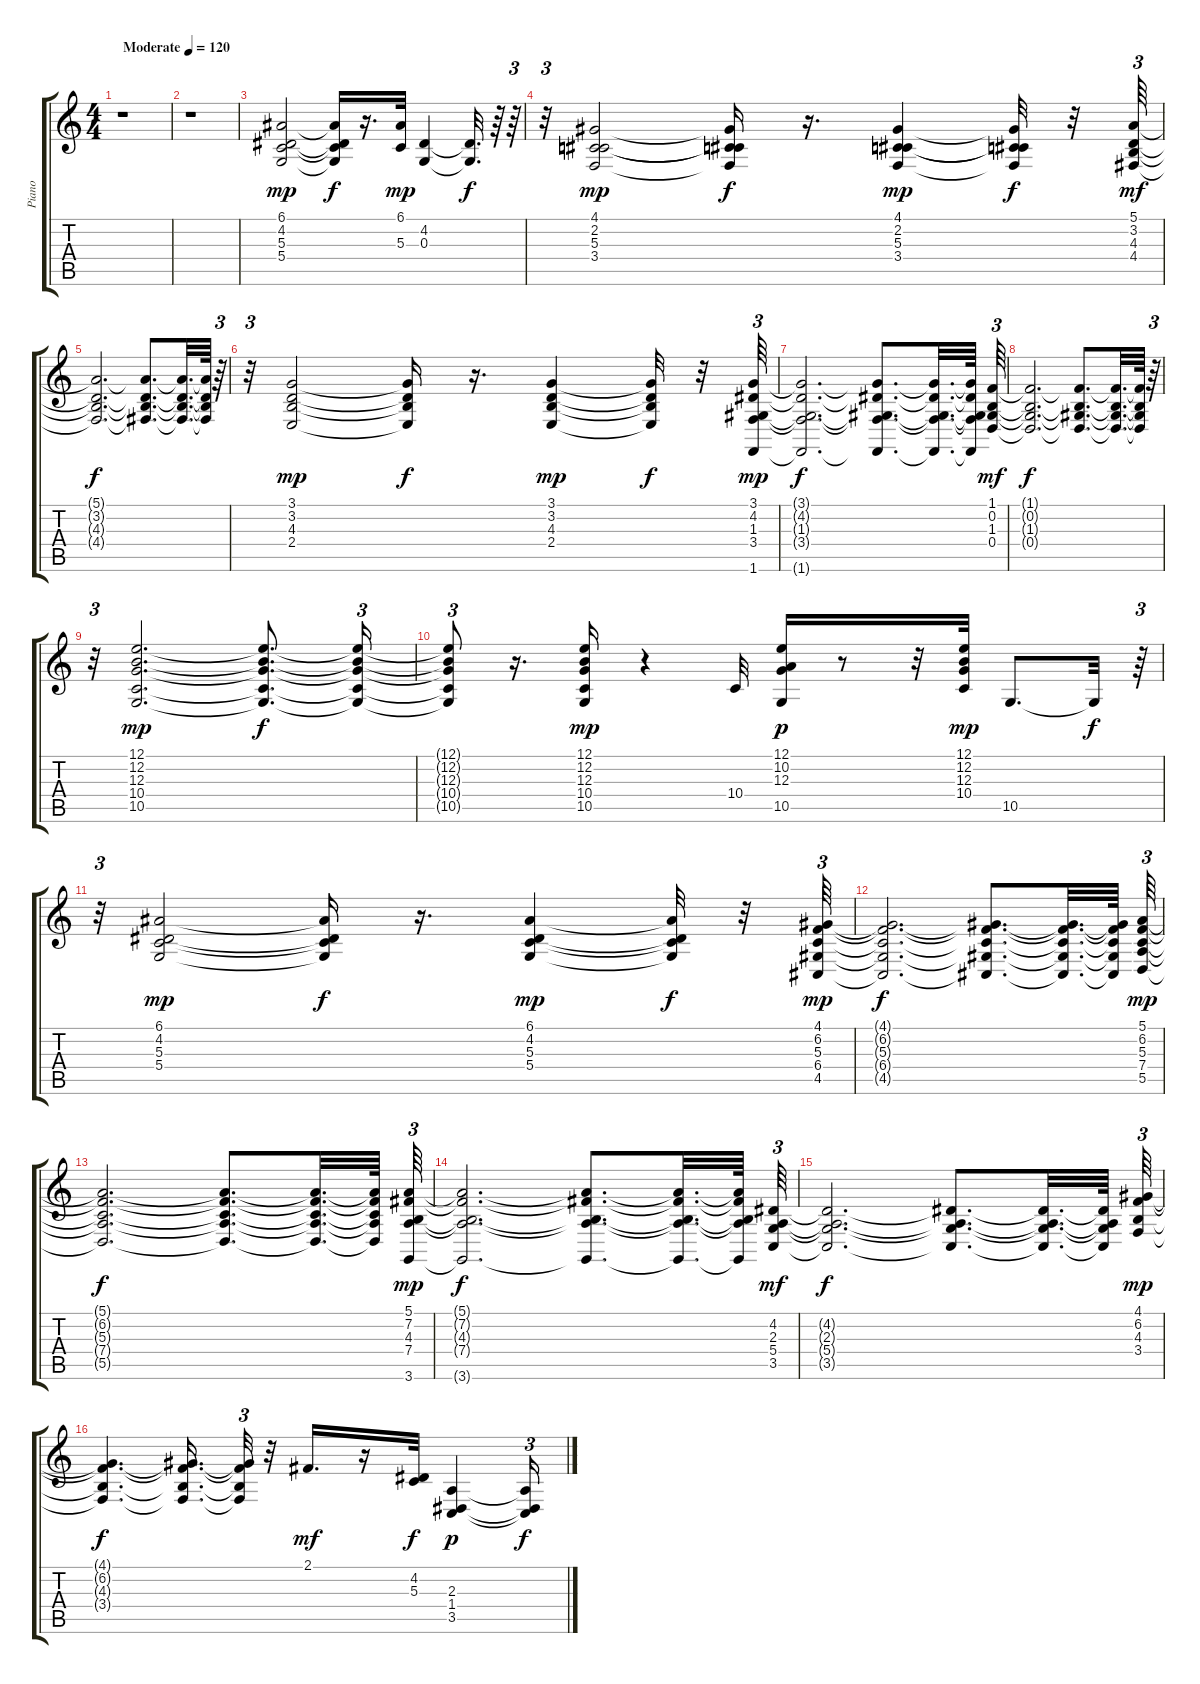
\track ("Piano" "Piano") {instrument electricpiano1}
\staff {score tabs}
\tuning (E4 B3 G3 D3 A2 E2) {hide}
\ts (4 4)
\tempo (120 "Moderate")
\clef g2
\ks c
r.1{dy mp instrument electricpiano1} |
r.1 |
(6.1 4.2 5.3 5.4).2 (6.1{t} 4.2{t} 5.3{t} 5.4{t}).16{dy f} r.16{d} (6.1 5.3).32{dy mp} (4.2 0.3).4 (4.2{t} 0.3{t}).32{d dy f} r.64 r.64{tu (3 2)} |
r.32{tu (3 2)} (4.1 2.2 5.3 3.4).2{dy mp} (4.1{t} 2.2{t} 5.3{t} 3.4{t}).16{dy f} r.16{d} (4.1 2.2 5.3 3.4).4{dy mp} (4.1{t} 2.2{t} 5.3{t} 3.4{t}).32{dy f} r.32 (5.1 3.2 4.3 4.4).64{tu (3 2) dy mf} |
(5.1{t} 3.2{t} 4.3{t} 4.4{t}).2{d dy f} (5.1{t} 3.2{t} 4.3{t} 4.4{t}).8{d} (5.1{t} 3.2{t} 4.3{t} 4.4{t}).32{d} (5.1{t} 3.2{t} 4.3{t} 4.4{t}).64 r.64{tu (3 2)} |
r.32{tu (3 2)} (3.1 3.2 4.3 2.4).2{dy mp} (3.1{t} 3.2{t} 4.3{t} 2.4{t}).16{dy f} r.16{d} (3.1 3.2 4.3 2.4).4{dy mp} (3.1{t} 3.2{t} 4.3{t} 2.4{t}).32{dy f} r.32 (3.1 4.2 1.3 3.4 1.6).64{tu (3 2) dy mp} |
(3.1{t} 4.2{t} 1.3{t} 3.4{t} 1.6{t}).2{d dy f} (3.1{t} 4.2{t} 1.3{t} 3.4{t} 1.6{t}).8{d} (3.1{t} 4.2{t} 1.3{t} 3.4{t} 1.6{t}).32{d} (3.1{t} 4.2{t} 1.3{t} 3.4{t} 1.6{t}).64 (1.1 0.2 1.3 0.4).64{tu (3 2) dy mf} |
(1.1{t} 0.2{t} 1.3{t} 0.4{t}).2{d dy f} (1.1{t} 0.2{t} 1.3{t} 0.4{t}).8{d} (1.1{t} 0.2{t} 1.3{t} 0.4{t}).32{d} (1.1{t} 0.2{t} 1.3{t} 0.4{t}).64 r.64{tu (3 2)} |
r.32{tu (3 2)} (12.1 12.2 12.3 10.4 10.5).2{d dy mp} (12.1{t} 12.2{t} 12.3{t} 10.4{t} 10.5{t}).8{d dy f} (12.1{t} 12.2{t} 12.3{t} 10.4{t} 10.5{t}).16{tu (3 2)} |
(12.1{t} 12.2{t} 12.3{t} 10.4{t} 10.5{t}).8{tu (3 2)} r.16{d} (12.1 12.2 12.3 10.4 10.5).16{dy mp} r.4 10.4.32 (12.1 10.2 12.3 10.5).16{dy p} r.8 r.32 (12.1 12.2 12.3 10.4).32{dy mp} 10.5.8{d} 10.5{t}.32{dy f} r.64{tu (3 2)} |
r.32{tu (3 2)} (6.1 4.2 5.3 5.4).2{dy mp} (6.1{t} 4.2{t} 5.3{t} 5.4{t}).16{dy f} r.16{d} (6.1 4.2 5.3 5.4).4{dy mp} (6.1{t} 4.2{t} 5.3{t} 5.4{t}).32{dy f} r.32 (4.1 6.2 5.3 6.4 4.5).64{tu (3 2) dy mp} |
(4.1{t} 6.2{t} 5.3{t} 6.4{t} 4.5{t}).2{d dy f} (4.1{t} 6.2{t} 5.3{t} 6.4{t} 4.5{t}).8{d} (4.1{t} 6.2{t} 5.3{t} 6.4{t} 4.5{t}).32{d} (4.1{t} 6.2{t} 5.3{t} 6.4{t} 4.5{t}).64 (5.1 6.2 5.3 7.4 5.5).64{tu (3 2) dy mp} |
(5.1{t} 6.2{t} 5.3{t} 7.4{t} 5.5{t}).2{d dy f} (5.1{t} 6.2{t} 5.3{t} 7.4{t} 5.5{t}).8{d} (5.1{t} 6.2{t} 5.3{t} 7.4{t} 5.5{t}).32{d} (5.1{t} 6.2{t} 5.3{t} 7.4{t} 5.5{t}).64 (5.1 7.2 4.3 7.4 3.6).64{tu (3 2) dy mp} |
(5.1{t} 7.2{t} 4.3{t} 7.4{t} 3.6{t}).2{d dy f} (5.1{t} 7.2{t} 4.3{t} 7.4{t} 3.6{t}).8{d} (5.1{t} 7.2{t} 4.3{t} 7.4{t} 3.6{t}).32{d} (5.1{t} 7.2{t} 4.3{t} 7.4{t} 3.6{t}).64 (4.2 2.3 5.4 3.5).64{tu (3 2) dy mf} |
(4.2{t} 2.3{t} 5.4{t} 3.5{t}).2{d dy f} (4.2{t} 2.3{t} 5.4{t} 3.5{t}).8{d} (4.2{t} 2.3{t} 5.4{t} 3.5{t}).32{d} (4.2{t} 2.3{t} 5.4{t} 3.5{t}).64 (4.1 6.2 4.3 3.4).64{tu (3 2) dy mp} |
(4.1{t} 6.2{t} 4.3{t} 3.4{t}).4{d dy f} (4.1{t} 6.2{t} 4.3{t} 3.4{t}).16{d} (4.1{t} 6.2{t} 4.3{t} 3.4{t}).32{tu (3 2)} r.32 2.1.16{d dy mf} r.16 (4.2 5.3).32{dy f} (2.3 1.4 3.5).4{dy p} (2.3{t} 1.4{t} 3.5{t}).16{tu (3 2) dy f}
